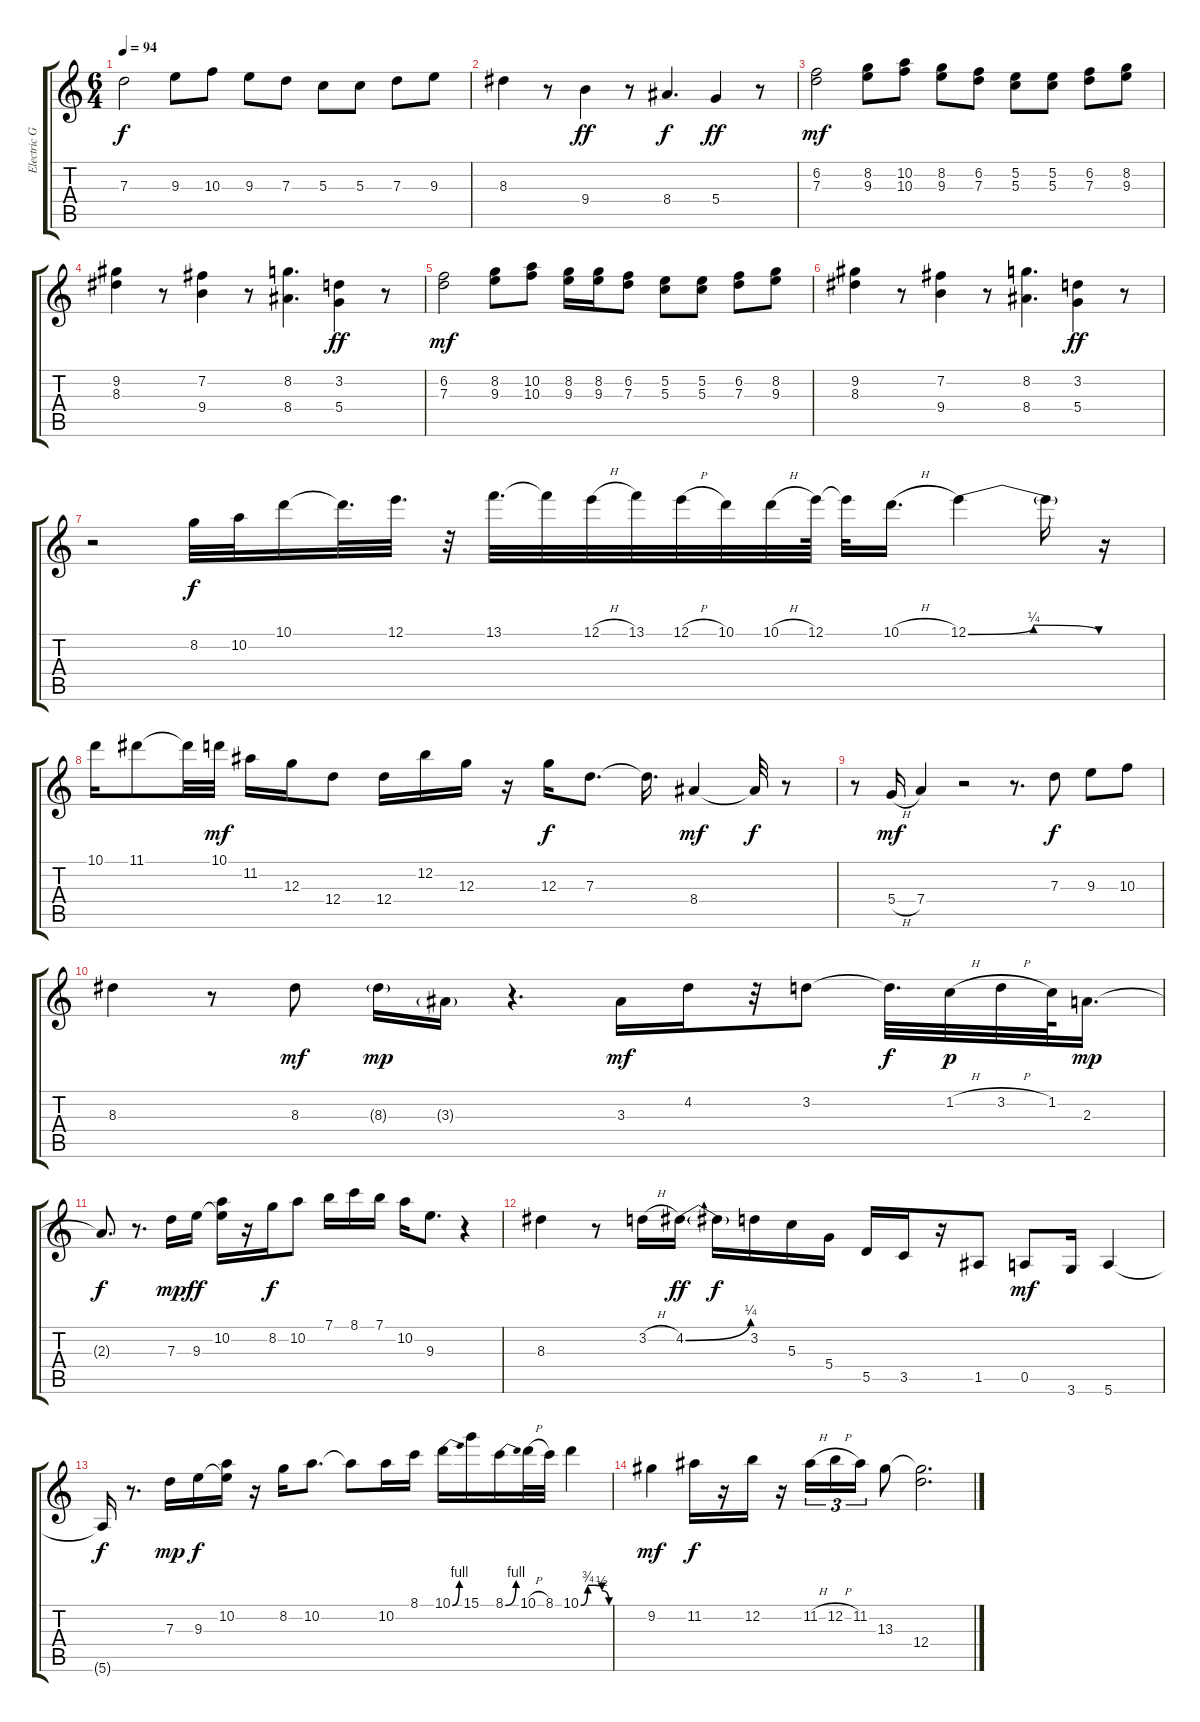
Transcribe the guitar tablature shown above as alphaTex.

\track ("Electric Guitar" "Electric G") {instrument overdrivenguitar}
\staff {score tabs}
\tuning (E4 B3 G3 D3 A2 E2) {hide}
\ts (6 4)
\tempo 94
\clef g2
\ks c
7.3.2{dy f volume 14 balance 8 instrument electricguitarjazz} 9.3.8 10.3.8 9.3.8 7.3.8 5.3.8 5.3.8 7.3.8 9.3.8 |
8.3.4 r.8 9.4.4{dy ff} r.8 8.4.4{d dy f} 5.4.4{dy ff} r.8 |
(6.2 7.3).2{dy mf} (8.2 9.3).8 (10.2 10.3).8 (8.2 9.3).8 (6.2 7.3).8 (5.2 5.3).8 (5.2 5.3).8 (6.2 7.3).8 (8.2 9.3).8 |
(9.2 8.3).4 r.8 (7.2 9.4).4 r.8 (8.2 8.4).4{d} (3.2 5.4).4{dy ff} r.8 |
(6.2 7.3).2{dy mf} (8.2 9.3).8 (10.2 10.3).8 (8.2 9.3).16 (8.2 9.3).16 (6.2 7.3).8 (5.2 5.3).8 (5.2 5.3).8 (6.2 7.3).8 (8.2 9.3).8 |
(9.2 8.3).4 r.8 (7.2 9.4).4 r.8 (8.2 8.4).4{d} (3.2 5.4).4{dy ff} r.8 |
r.2 8.2.32{dy f} 10.2.32 10.1.16 10.1{t}.32{d} 12.1.32{d} r.32 13.1.32{d} 13.1{t}.32 12.1{h}.32 13.1.32 12.1{h}.32 10.1.32 10.1{h}.32 12.1.64 12.1{t}.32 10.1{h}.16{d} 12.1{be (bendrelease 0 0 45 1 45 1 60 0)}.4 12.1{t}.16 r.16 |
10.1.16 11.1.8 11.1{t}.32 10.1.32{dy mf} 11.2.16 12.3.16 12.4.8 12.4.16 12.2.16 12.3.16 r.16 12.3.16{dy f} 7.3.8{d} 7.3{t}.16{d} 8.4.4{dy mf} 8.4{t}.32{dy f} r.8 |
r.8 5.4{h}.16{dy mf} 7.4.4 r.2 r.8{d} 7.3.8{dy f} 9.3.8 10.3.8 |
8.3.4 r.8 8.3.8{dy mf} 8.3{g}.16{dy mp} 3.3{g}.16 r.4{d} 3.3.16{dy mf} 4.2.16 r.32 3.2.8 3.2{t}.32{d dy f} 1.2{h}.32{dy p} 3.2{h}.32 1.2.64 2.3.16{d dy mp} |
2.3{t}.8{d dy f} r.8{d} 7.3.16{dy mp} 9.3.16{dy ff} (10.2 9.3{t}).16 r.16 8.2.16{dy f} 10.2.8 7.1.16 8.1.16 7.1.16 10.2.16 9.3.8{d} r.4 |
8.3.4 r.8 3.2{h}.16 4.2{be (bend 0 0 60 1)}.16{dy ff} 4.2{t}.16{dy f} 3.2.16 5.3.16 5.4.16 5.5.16 3.5.16 r.16 1.5.8 0.5.8{dy mf} 3.6.16 5.6.4 |
5.6{t}.16{dy f} r.8{d} 7.3.16{dy mp} 9.3.16{dy f} (10.2 9.3{t}).16 r.16 8.2.16 10.2.8{d} 10.2{t}.8 10.2.16 8.1.16{beam split} 10.1{be (bend 0 0 60 4)}.16 15.1.16 8.1{be (bend 0 0 60 4)}.16 10.1{h}.32 8.1.32 10.1{be (custom 0 0 15 3 30 3 45 2 60 0)}.4 |
9.2.4{dy mf} 11.2.16{dy f} r.16 12.2.16 r.16 11.2{h}.16{tu (3 2)} 12.2{h}.16{tu (3 2)} 11.2.16{tu (3 2)} 13.3.8 (13.3{t} 12.4).2{d}
